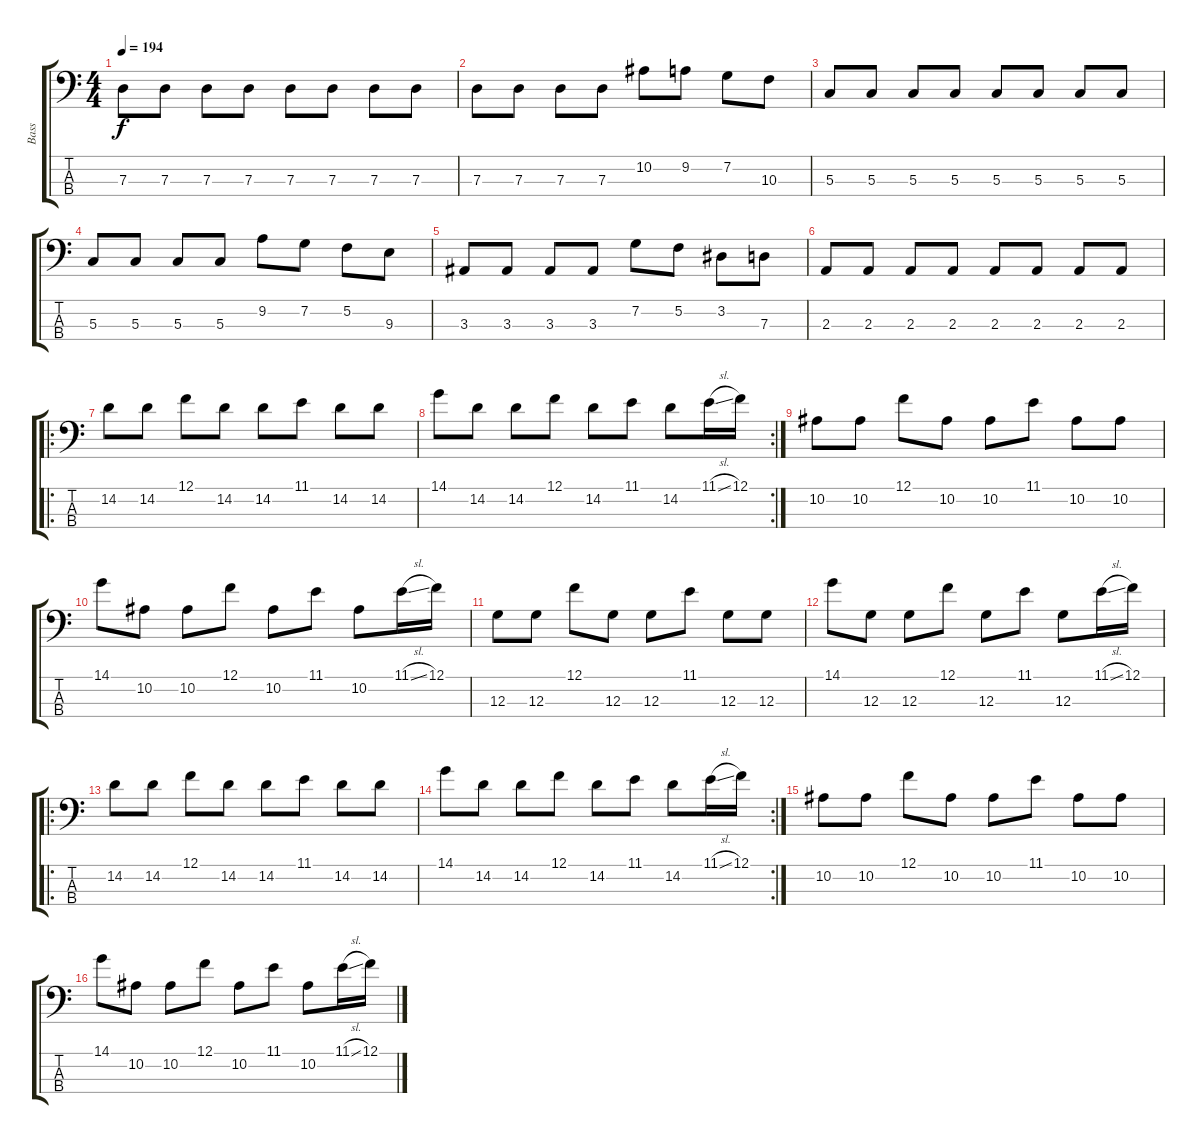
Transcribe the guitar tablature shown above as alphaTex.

\track ("Bass" "Bass") {instrument electricbassfinger}
\staff {score tabs}
\tuning (F2 C2 G1 D1) {hide}
\ts (4 4)
\tempo 194
\clef f4
\ks c
7.3.8{dy f} 7.3.8 7.3.8 7.3.8 7.3.8 7.3.8 7.3.8 7.3.8 |
7.3.8 7.3.8 7.3.8 7.3.8 10.2.8 9.2.8 7.2.8 10.3.8 |
5.3.8 5.3.8 5.3.8 5.3.8 5.3.8 5.3.8 5.3.8 5.3.8 |
5.3.8 5.3.8 5.3.8 5.3.8 9.2.8 7.2.8 5.2.8 9.3.8 |
3.3.8 3.3.8 3.3.8 3.3.8 7.2.8 5.2.8 3.2.8 7.3.8 |
2.3.8 2.3.8 2.3.8 2.3.8 2.3.8 2.3.8 2.3.8 2.3.8 |
\ro
14.2.8 14.2.8 12.1.8 14.2.8 14.2.8 11.1.8 14.2.8 14.2.8 |
\rc 2
14.1.8 14.2.8 14.2.8 12.1.8 14.2.8 11.1.8 14.2.8 11.1{sl}.16 12.1.16 |
10.2.8 10.2.8 12.1.8 10.2.8 10.2.8 11.1.8 10.2.8 10.2.8 |
14.1.8 10.2.8 10.2.8 12.1.8 10.2.8 11.1.8 10.2.8 11.1{sl}.16 12.1.16 |
12.3.8 12.3.8 12.1.8 12.3.8 12.3.8 11.1.8 12.3.8 12.3.8 |
14.1.8 12.3.8 12.3.8 12.1.8 12.3.8 11.1.8 12.3.8 11.1{sl}.16 12.1.16 |
\ro
14.2.8 14.2.8 12.1.8 14.2.8 14.2.8 11.1.8 14.2.8 14.2.8 |
\rc 2
14.1.8 14.2.8 14.2.8 12.1.8 14.2.8 11.1.8 14.2.8 11.1{sl}.16 12.1.16 |
10.2.8 10.2.8 12.1.8 10.2.8 10.2.8 11.1.8 10.2.8 10.2.8 |
14.1.8 10.2.8 10.2.8 12.1.8 10.2.8 11.1.8 10.2.8 11.1{sl}.16 12.1.16
